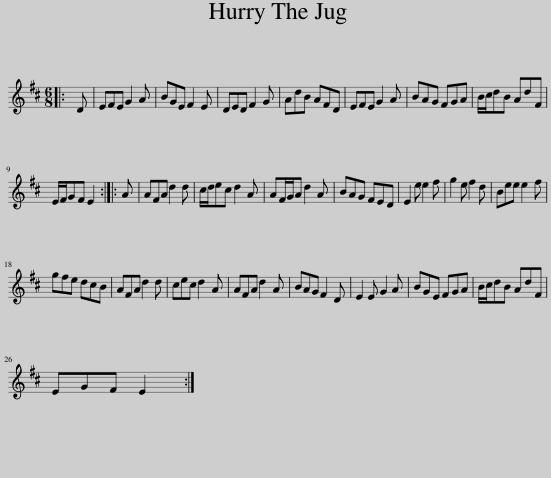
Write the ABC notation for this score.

X:1
L:1/8
M:6/8
I:linebreak $
K:D
V:1 treble
V:1
|: D | EFE G2 A | BGE F2 E | DED F2 G | AdB AFD | %5
 EFE G2 A | BAG FGA | B/c/dB AdF |$ E/F/GF E2 :: A | %10
 AFA d2 d | c/d/ec d2 A | AF/G/A d2 A | BAG FED | E2 e e2 f | %15
 g2 e f2 d | Bee e2 f |$ gfe dcB | AFA d2 d | cec d2 A | %20
 AFA d2 A | BAG F2 D | E2 E G2 A | BGE FGA | B/c/dB AdF |$ %25
 EGF E2 :| %26
